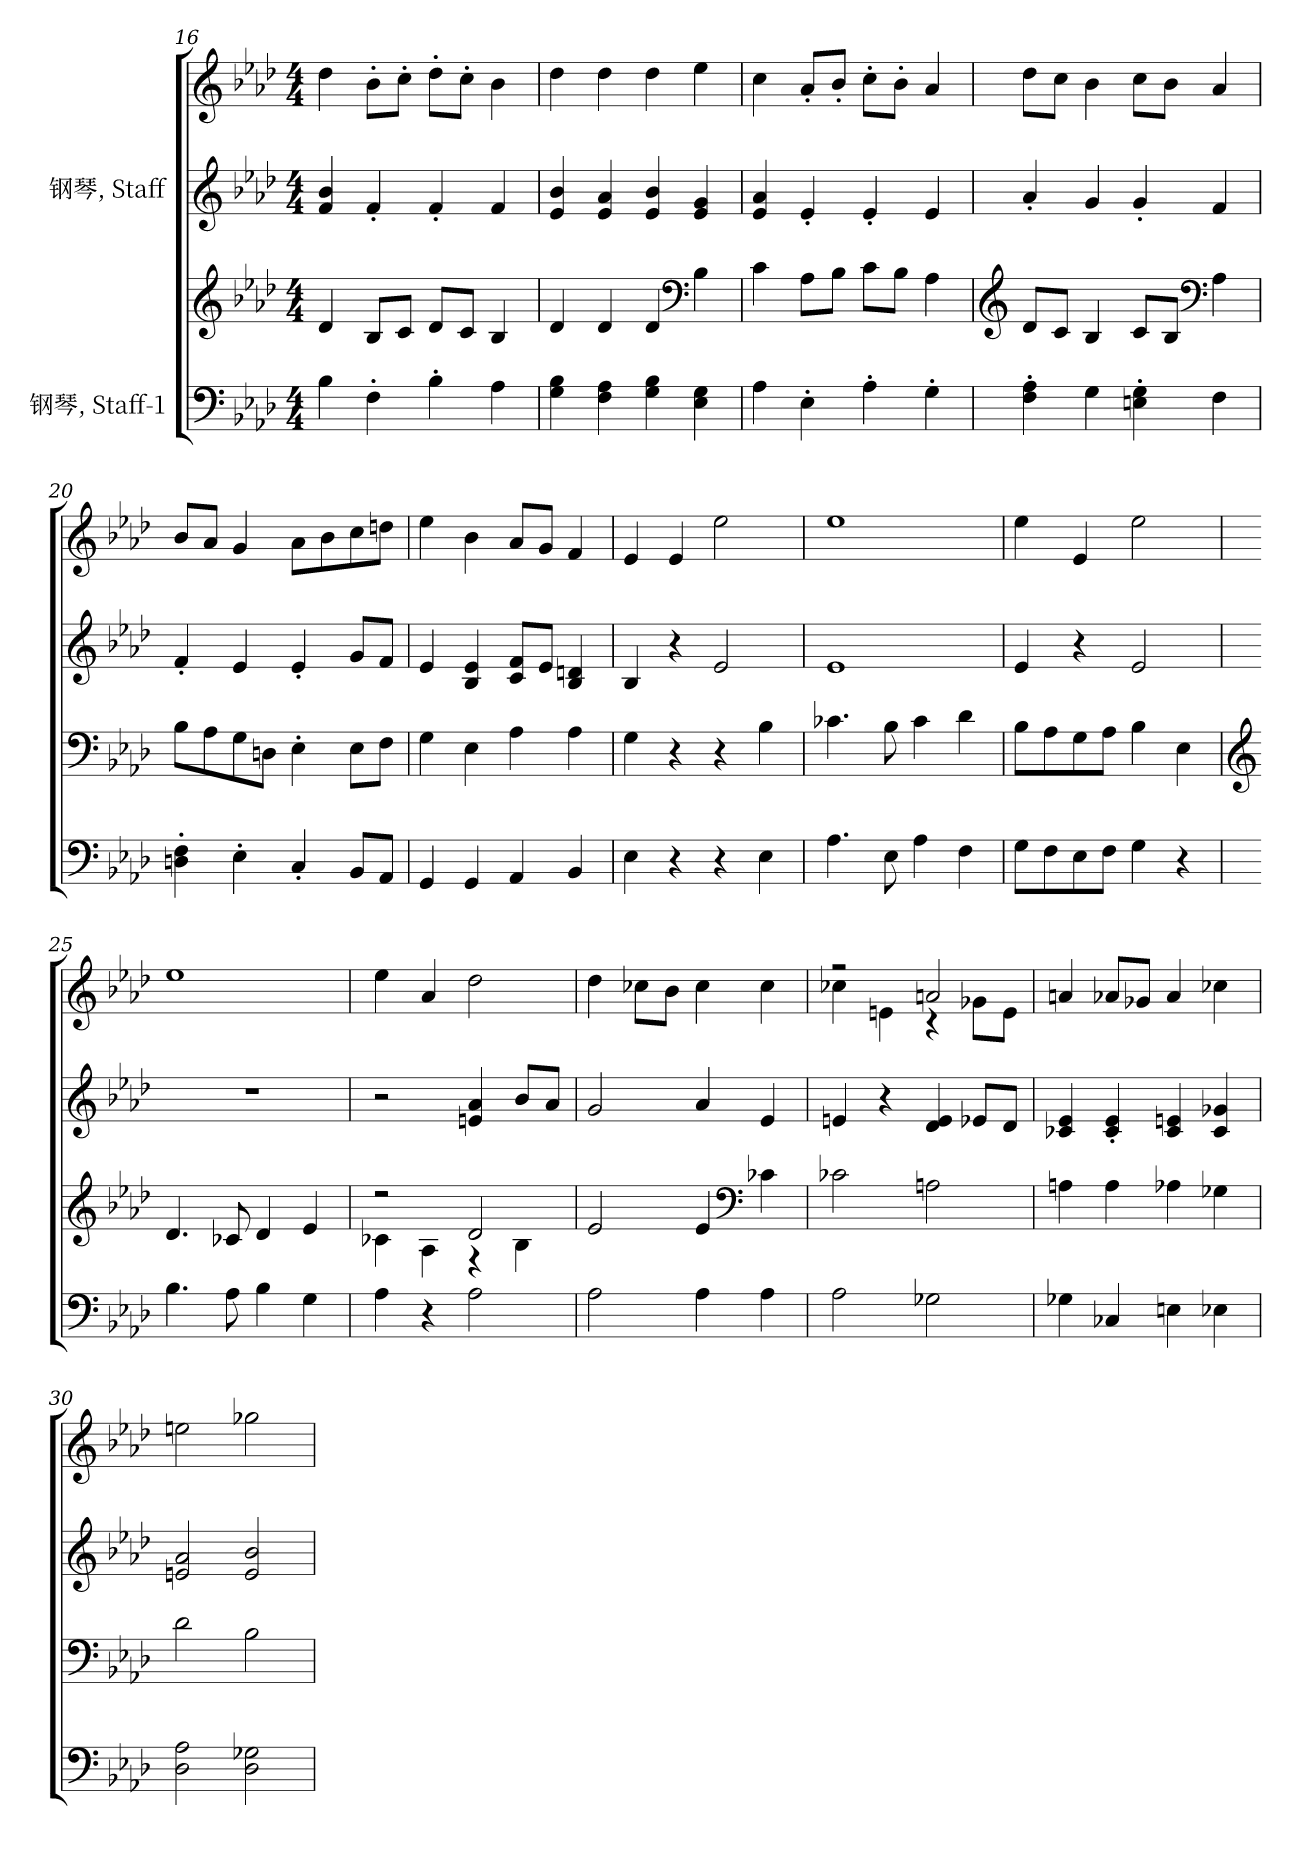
**kern	**kern	**kern	**kern
*part2	*part2	*part1	*part1
*staff4	*staff3	*staff2	*staff1
*I"钢琴, Staff-1	*	*I"钢琴, Staff	*
!!LO:PB:g=z
*clefF4	*clefG2	*clefG2	*clefG2
*k[b-e-a-d-]	*k[b-e-a-d-]	*k[b-e-a-d-]	*k[b-e-a-d-]
*M4/4	*M4/4	*M4/4	*M4/4
=16	=16	=16	=16
4B-\	4d-/	4f/ 4b-/	4dd-\
4F'\	8B-/L	4f'/	8b-'\L
.	8c/J	.	8cc'\J
4B-'\	8d-/L	4f'/	8dd-'\L
.	8c/J	.	8cc'\J
4A-\	4B-/	4f/	4b-\
=17	=17	=17	=17
4G\ 4B-\	4d-/	4e-/ 4b-/	4dd-\
4F\ 4A-\	4d-/	4e-/ 4a-/	4dd-\
4G\ 4B-\	4d-/	4e-/ 4b-/	4dd-\
*	*clefF4	*	*
4E-\ 4G\	4B-\	4e-/ 4g/	4ee-\
=18	=18	=18	=18
4A-\	4c\	4e-/ 4a-/	4cc\
4E-'\	8A-\L	4e-'/	8a-'/L
.	8B-\J	.	8b-'/J
4A-'\	8c\L	4e-'/	8cc'\L
.	8B-\J	.	8b-'\J
4G'\	4A-\	4e-/	4a-/
=19	=19	=19	=19
*	*clefG2	*	*
4F\' 4A-\'	8d-/L	4a-'/	8dd-\L
.	8c/J	.	8cc\J
4G\	4B-/	4g/	4b-\
4En\' 4G\'	8c/L	4g'/	8cc\L
.	8B-/J	.	8b-\J
*	*clefF4	*	*
4F\	4A-\	4f/	4a-/
!!LO:LB:g=z
=20	=20	=20	=20
4Dn\' 4F\'	8B-\L	4f'/	8b-/L
.	8A-\	.	8a-/J
4E-'\	8G\	4e-/	4g/
.	8Dn\J	.	.
4C'/	4E-'\	4e-'/	8a-\L
.	.	.	8b-\
8BB-/L	8E-\L	8g/L	8cc\
8AA-/J	8F\J	8f/J	8ddn\J
=21	=21	=21	=21
4GG/	4G\	4e-/	4ee-\
4GG/	4E-\	4B-/ 4e-/	4b-\
4AA-/	4A-\	8c/ 8f/L	8a-/L
.	.	8e-/J	8g/J
4BB-/	4A-\	4B-/ 4dn/	4f/
=22	=22	=22	=22
4E-\	4G\	4B-/	4e-/
4r	4r	4r	4e-/
4r	4r	2e-/	2ee-\
4E-\	4B-\	.	.
=23	=23	=23	=23
4.A-\	4.c-X\	1e-	1ee-
8E-\	8B-\	.	.
4A-\	4c-\	.	.
4F\	4d-\	.	.
=24	=24	=24	=24
8G\L	8B-\L	4e-/	4ee-\
8F\	8A-\	.	.
8E-\	8G\	4r	4e-/
8F\J	8A-\J	.	.
4G\	4B-\	2e-/	2ee-\
4r	4E-\	.	.
!!LO:LB:g=z
=25	=25	=25	=25
*	*clefG2	*	*
4.B-\	4.d-/	1r	1ee-
8A-\	8c-X/	.	.
4B-\	4d-/	.	.
4G\	4e-/	.	.
=26	=26	=26	=26
*	*^	*	*
4A-\	2r	4c-X\	2r	4ee-\
4r	.	4A-\	.	4a-/
2A-\	2d-/	4r	4en/ 4a-/	2dd-\
.	.	4B-\	8b-/L	.
.	.	.	8a-/J	.
*	*v	*v	*	*
=27	=27	=27	=27
2A-\	2e-/	2g/	4dd-\
.	.	.	8cc-X\L
.	.	.	8b-\J
4A-\	4e-/	4a-/	4cc-\
*	*clefF4	*	*
4A-\	4c-X\	4e-/	4cc-\
=28	=28	=28	=28
*	*	*	*^
2A-\	2c-X\	4en/	2r	4cc-X\
.	.	4r	.	4en\
2G-X\	2An\	4d-/ 4e/	2an/	4r
.	.	8e-X/L	.	8g-X\L
.	.	8d-/J	.	8e\J
*	*	*	*v	*v
=29	=29	=29	=29
4G-X\	4An\	4c-X/ 4e-/	4an/
4C-X/	4A\	4c-/' 4e-/'	8a-X/L
.	.	.	8g-X/J
4En\	4A-X\	4c-/ 4en/	4a-/
4E-X\	4G-X\	4c-/ 4g-X/	4cc-X\
!!LO:PB:g=z
=30	=30	=30	=30
2D-\ 2A-\	2d-\	2en/ 2a-/	2een\
2D-\ 2G-X\	2B-\	2e/ 2b-/	2gg-X\
=	=	=	=
*-	*-	*-	*-
